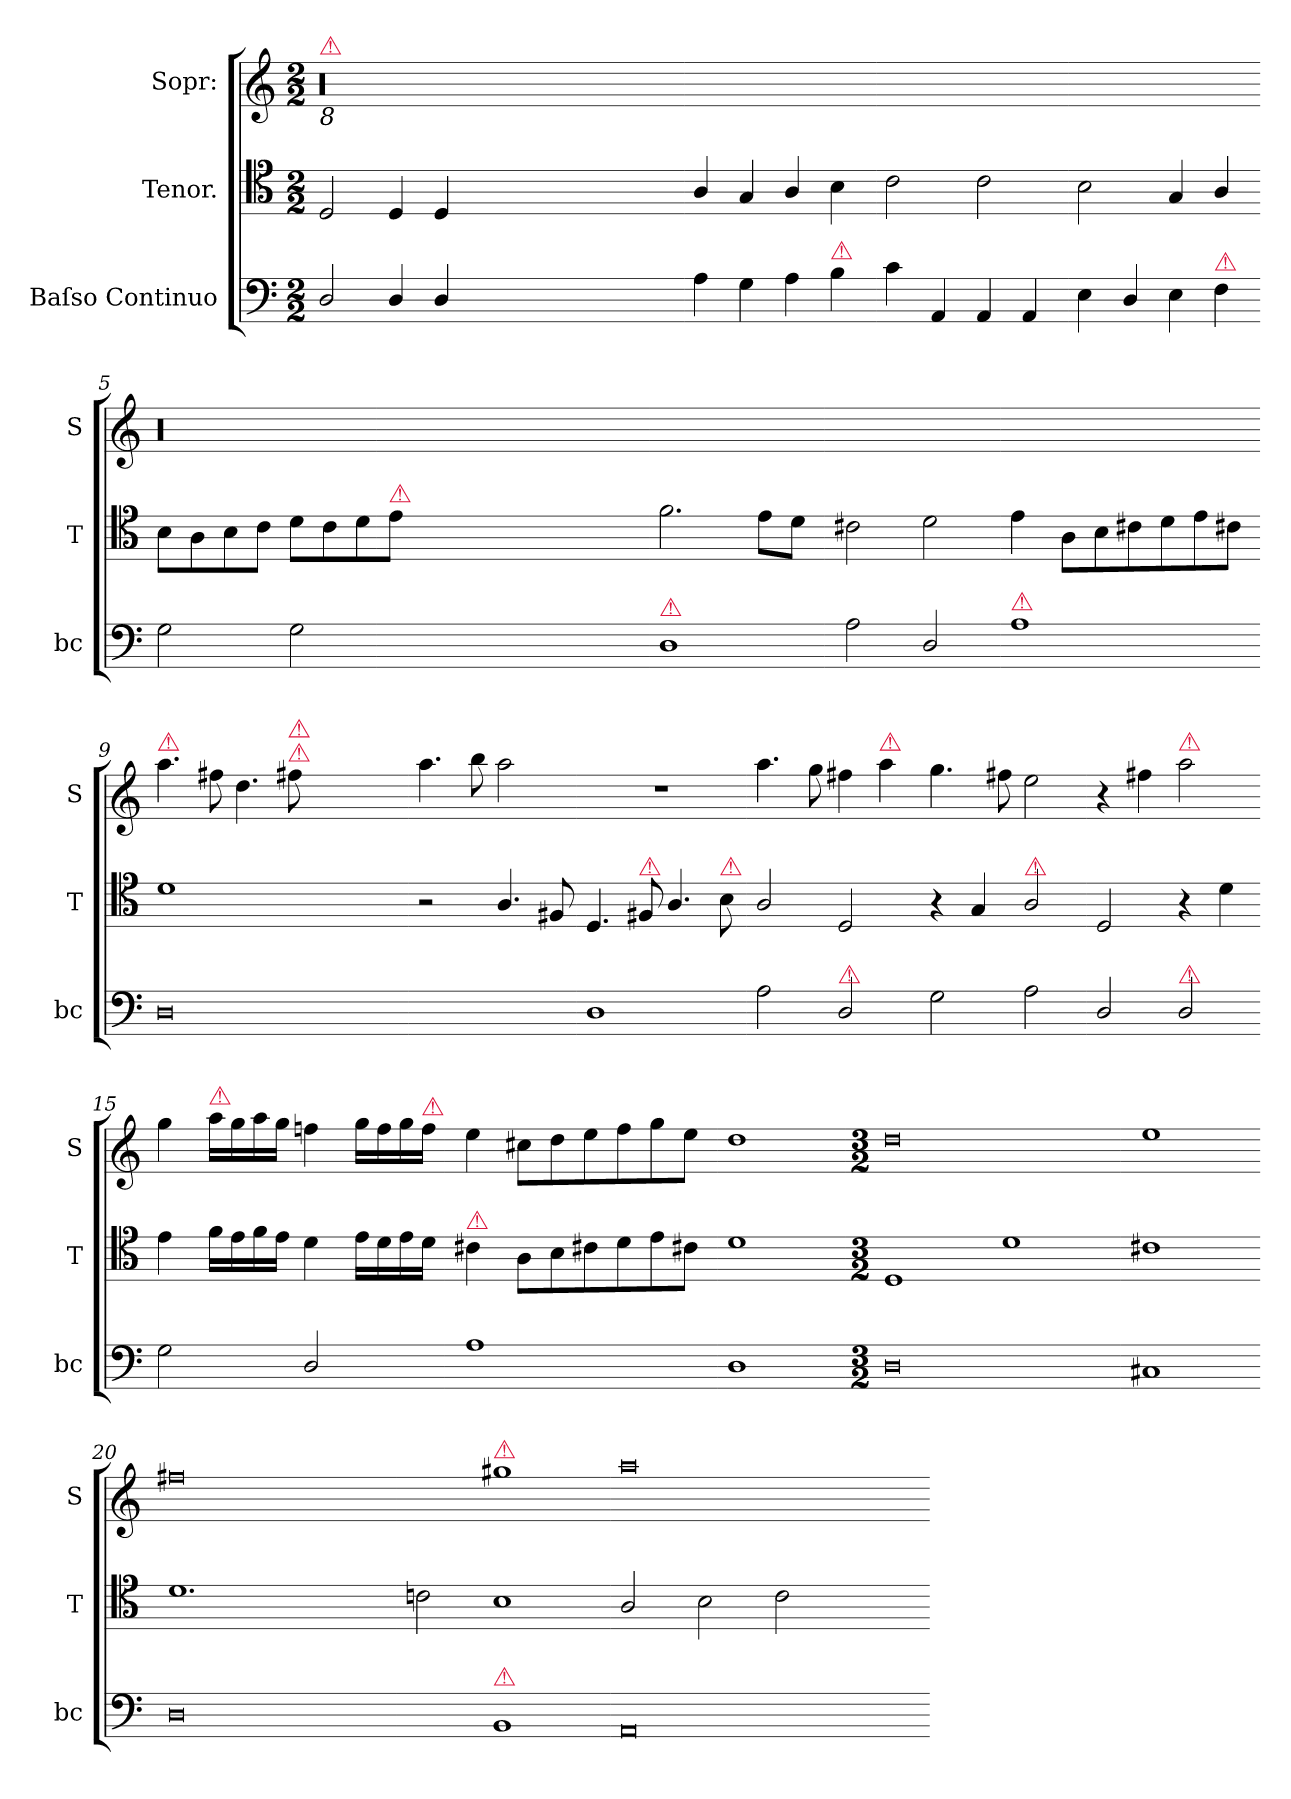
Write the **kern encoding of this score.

**kern	**kern	**kern
*part3	*part2	*part1
*staff3	*staff2	*staff1
*I"Baſso Continuo	*I"Tenor.	*I"Sopr:
*I'bc	*I'T	*I'S
*clefF4	*clefC4	*clefG2
*k[]	*k[]	*k[]
*a:	*a:	*a:
*M2/2	*M2/2	*M2/2
=1	=1	=1
!	!	!LO:TX:a:color=crimson:t=⚠
!	!	!LO:TX:b:i:t=8
2D/	2D/	00r
4D/	4D/	.
4D/	4D/	.
0.ryy	0.ryy	.
=2-	=2-	=2-
4A\	4A/	1ryy
4G\	4G/	.
4A\	4A/	.
!LO:TX:a:color=crimson:t=⚠	!	!
4B\	4B\	.
=3-	=3-	=3-
4c\	2c\	1ryy
4AA/	.	.
4AA/	2c\	.
4AA/	.	.
=4-	=4-	=4-
4E\	2B\	1ryy
4D/	.	.
4E\	4G/	.
!LO:TX:a:color=crimson:t=⚠	!	!
4F\	4A/	.
=5-	=5-	=5-
2G\	8B\L	00r
.	8A\	.
.	8B\	.
.	8c\J	.
2G\	8d\L	.
.	8c\	.
.	8d\	.
!	!LO:TX:a:color=crimson:t=⚠	!
.	8e\J	.
0.ryy	0.ryy	.
=6-	=6-	=6-
!LO:TX:a:color=crimson:t=⚠	!	!
1D	2.f\	1ryy
.	8e\L	.
.	8d\J	.
=7-	=7-	=7-
2A\	2c#X\	1ryy
2D/	2d\	.
=8-	=8-	=8-
!LO:TX:a:color=crimson:t=⚠	!	!
1A	4e\	1ryy
.	8A\L	.
.	8B\	.
.	8c#X\	.
.	8d\	.
.	8e\	.
.	8c#X\J	.
=9-	=9-	=9-
!	!	!LO:TX:a:color=crimson:t=⚠
0D	1d	4.aa\
.	.	8ff#X\
.	.	4.dd\
!	!	!LO:TX:a:color=crimson:t=⚠
!	!	!LO:TX:a:color=crimson:t=⚠
.	.	8ff#X\
.	1ryy	1ryy
=10-	=10-	=10-
1ryy	2r	4.aa\
.	.	8bb\
.	4.A/	2aa\
.	8F#X/	.
=11-	=11-	=11-
1D	4.D/	1r
!	!LO:TX:a:color=crimson:t=⚠	!
.	8F#X/	.
.	4.A/	.
!	!LO:TX:a:color=crimson:t=⚠	!
.	8B\	.
=12-	=12-	=12-
2A\	2A/	4.aa\
.	.	8gg\
!LO:TX:a:color=crimson:t=⚠	!	!
2D/	2D/	4ff#X\
!	!	!LO:TX:a:color=crimson:t=⚠
.	.	4aa\
=13-	=13-	=13-
2G\	4r	4.gg\
.	4G/	.
.	.	8ff#X\
!	!LO:TX:a:color=crimson:t=⚠	!
2A\	2A/	2ee\
=14-	=14-	=14-
2D/	2D/	4r
.	.	4ff#X\
!	!	!LO:TX:a:color=crimson:t=⚠
!LO:TX:a:color=crimson:t=⚠	!	!
2D/	4r	2aa\
.	4d\	.
=15-	=15-	=15-
2G\	4e\	4gg\
!	!	!LO:TX:a:color=crimson:t=⚠
.	16f\LL	16aa\LL
.	16e\	16gg\
.	16f\	16aa\
.	16e\JJ	16gg\JJ
2D/	4d\	4ffn\
.	16e\LL	16gg\LL
.	16d\	16ff\
.	16e\	16gg\
!	!	!LO:TX:a:color=crimson:t=⚠
.	16d\JJ	16ff\JJ
=16-	=16-	=16-
!	!LO:TX:a:color=crimson:t=⚠	!
1A	4c#X\	4ee\
.	8A\L	8cc#X\L
.	8B\	8dd\
.	8c#X\	8ee\
.	8d\	8ff\
.	8e\	8gg\
.	8c#X\J	8ee\J
=17-	=17-	=17-
1D	1d	1dd
=18-	=18-	=18-
*M3/2	*M3/2	*M3/2
0D	1D	0dd
.	1d\	.
=19-	=19-	=19-
1C#X	1c#X	1ee
=20-	=20-	=20-
0D	1.d	0ff#X
.	2ryy	.
=21-	=21-	=21-
2ryy	2cn\	2ryy
!	!	!LO:TX:a:color=crimson:t=⚠
!LO:TX:a:color=crimson:t=⚠	!	!
1BB	1B	1gg#X
=22-	=22-	=22-
0AA	2A/	0aa
.	2B\	.
.	2c\	.
.	2ryy	.
=-	=-	=-
*-	*-	*-
